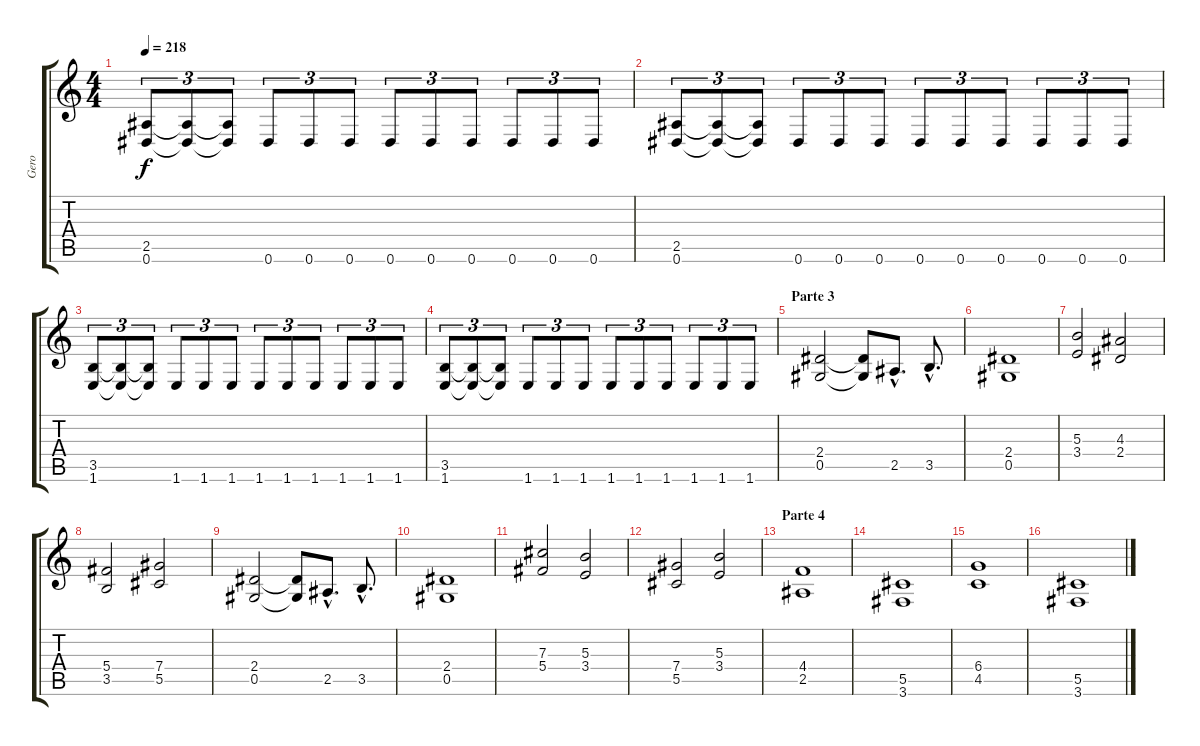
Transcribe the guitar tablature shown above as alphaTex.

\track ("Gero" "Gero") {instrument distortionguitar}
\staff {score tabs}
\tuning (Eb4 Bb3 Gb3 Db3 Ab2 Eb2) {hide}
\ts (4 4)
\tempo 218
\clef g2
\ks c
(2.5 0.6).8{tu (3 2) dy f} (2.5{t} 0.6{t}).8{tu (3 2)} (2.5{t} 0.6{t}).8{tu (3 2)} 0.6.8{tu (3 2)} 0.6.8{tu (3 2)} 0.6.8{tu (3 2)} 0.6.8{tu (3 2)} 0.6.8{tu (3 2)} 0.6.8{tu (3 2)} 0.6.8{tu (3 2)} 0.6.8{tu (3 2)} 0.6.8{tu (3 2)} |
(2.5 0.6).8{tu (3 2)} (2.5{t} 0.6{t}).8{tu (3 2)} (2.5{t} 0.6{t}).8{tu (3 2)} 0.6.8{tu (3 2)} 0.6.8{tu (3 2)} 0.6.8{tu (3 2)} 0.6.8{tu (3 2)} 0.6.8{tu (3 2)} 0.6.8{tu (3 2)} 0.6.8{tu (3 2)} 0.6.8{tu (3 2)} 0.6.8{tu (3 2)} |
(3.5 1.6).8{tu (3 2)} (3.5{t} 1.6{t}).8{tu (3 2)} (3.5{t} 1.6{t}).8{tu (3 2)} 1.6.8{tu (3 2)} 1.6.8{tu (3 2)} 1.6.8{tu (3 2)} 1.6.8{tu (3 2)} 1.6.8{tu (3 2)} 1.6.8{tu (3 2)} 1.6.8{tu (3 2)} 1.6.8{tu (3 2)} 1.6.8{tu (3 2)} |
(3.5 1.6).8{tu (3 2)} (3.5{t} 1.6{t}).8{tu (3 2)} (3.5{t} 1.6{t}).8{tu (3 2)} 1.6.8{tu (3 2)} 1.6.8{tu (3 2)} 1.6.8{tu (3 2)} 1.6.8{tu (3 2)} 1.6.8{tu (3 2)} 1.6.8{tu (3 2)} 1.6.8{tu (3 2)} 1.6.8{tu (3 2)} 1.6.8{tu (3 2)} |
\section ("" "Parte 3")
(2.4 0.5).2 (2.4{t} 0.5{t}).8 2.5{hac}.8{d} 3.5{hac}.8{d} |
(2.4 0.5).1 |
(5.3 3.4).2 (4.3 2.4).2 |
(5.4 3.5).2 (7.4 5.5).2 |
(2.4 0.5).2 (2.4{t} 0.5{t}).8 2.5{hac}.8{d} 3.5{hac}.8{d} |
(2.4 0.5).1 |
(7.3 5.4).2 (5.3 3.4).2 |
(7.4 5.5).2 (5.3 3.4).2 |
\section ("" "Parte 4")
(4.4 2.5).1 |
(5.5 3.6).1 |
(6.4 4.5).1 |
(5.5 3.6).1
